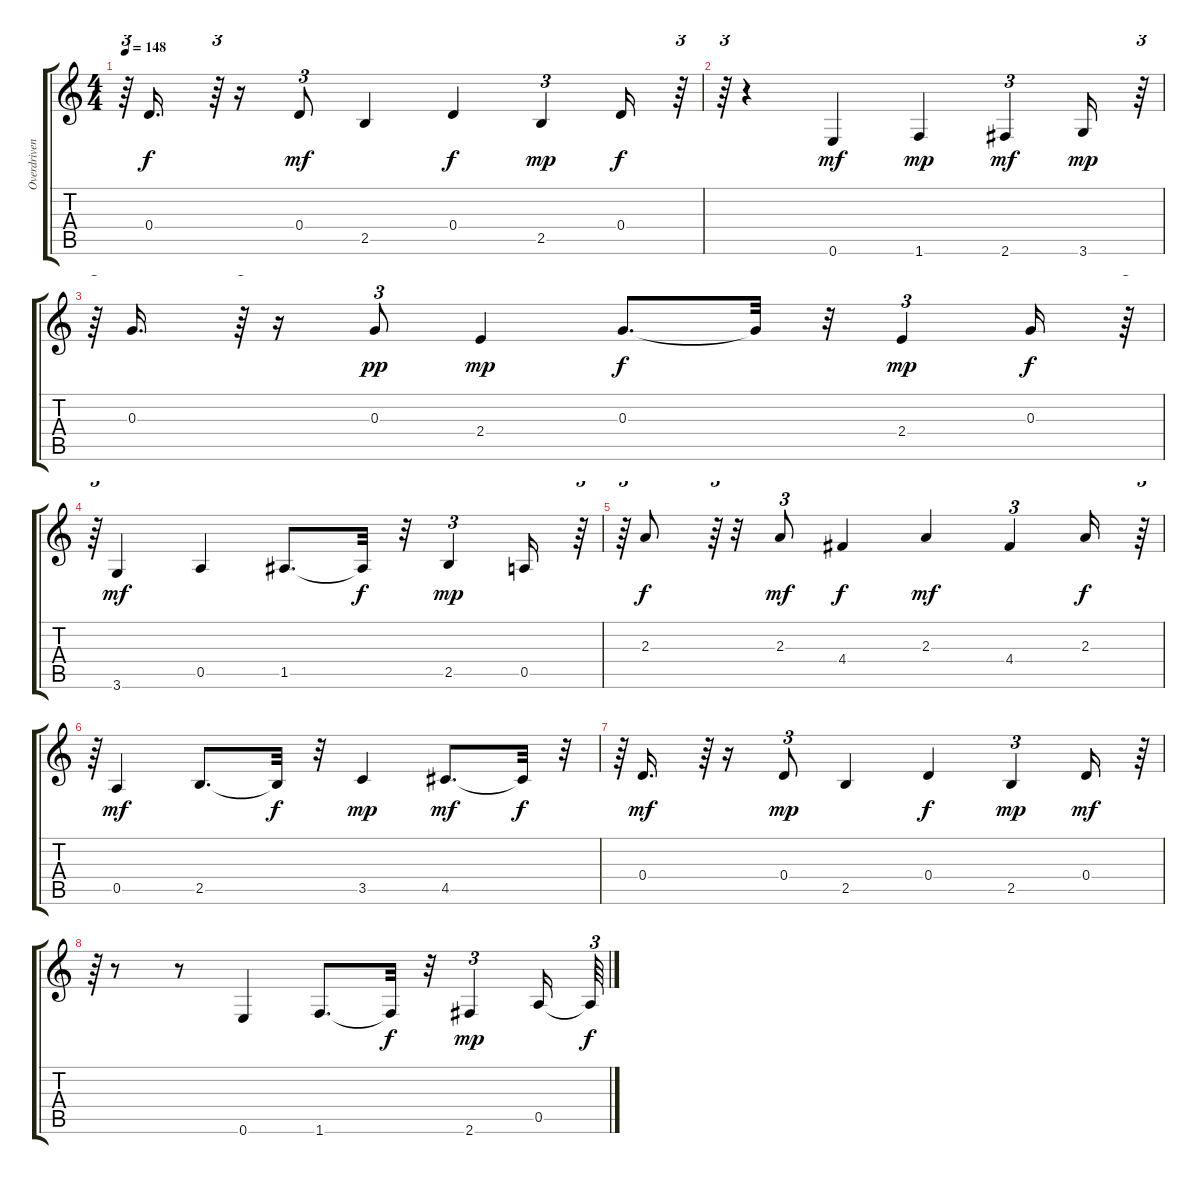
\track ("Overdriven Guitar" "Overdriven") {instrument overdrivenguitar}
\staff {score tabs}
\tuning (E4 B3 G3 D3 A2 E2) {hide}
\ts (4 4)
\tempo 148
\clef g2
\ks c
r.64{tu (3 2) dy f} 0.4.16{d} r.64{tu (3 2)} r.16 0.4.8{tu (3 2) dy mf} 2.5.4 0.4.4{dy f} 2.5.4{tu (3 2) dy mp} 0.4.16{dy f} r.64{tu (3 2)} |
r.64{tu (3 2)} r.4 0.6.4{dy mf} 1.6.4{dy mp} 2.6.4{tu (3 2) dy mf} 3.6.16{dy mp} r.64{tu (3 2)} |
r.64{tu (3 2)} 0.3.16{d} r.64{tu (3 2)} r.16 0.3.8{tu (3 2) dy pp} 2.4.4{dy mp} 0.3.8{d dy f} 0.3{t}.32 r.32 2.4.4{tu (3 2) dy mp} 0.3.16{dy f} r.64{tu (3 2)} |
r.64{tu (3 2)} 3.6.4{dy mf} 0.5.4 1.5.8{d} 1.5{t}.32{dy f} r.32 2.5.4{tu (3 2) dy mp} 0.5.16 r.64{tu (3 2)} |
r.64{tu (3 2)} 2.3.8{dy f} r.64{tu (3 2)} r.32 2.3.8{tu (3 2) dy mf} 4.4.4{dy f} 2.3.4{dy mf} 4.4.4{tu (3 2)} 2.3.16{dy f} r.64{tu (3 2)} |
r.64{tu (3 2)} 0.5.4{dy mf} 2.5.8{d} 2.5{t}.32{dy f} r.32 3.5.4{dy mp} 4.5.8{d dy mf} 4.5{t}.32{dy f} r.32{tu (3 2)} |
r.64{tu (3 2)} 0.4.16{d dy mf} r.64{tu (3 2)} r.16 0.4.8{tu (3 2) dy mp} 2.5.4 0.4.4{dy f} 2.5.4{tu (3 2) dy mp} 0.4.16{dy mf} r.64{tu (3 2)} |
r.64{tu (3 2)} r.8 r.8 0.6.4 1.6.8{d} 1.6{t}.32{dy f} r.32 2.6.4{tu (3 2) dy mp} 0.5.16 0.5{t}.64{tu (3 2) dy f}
